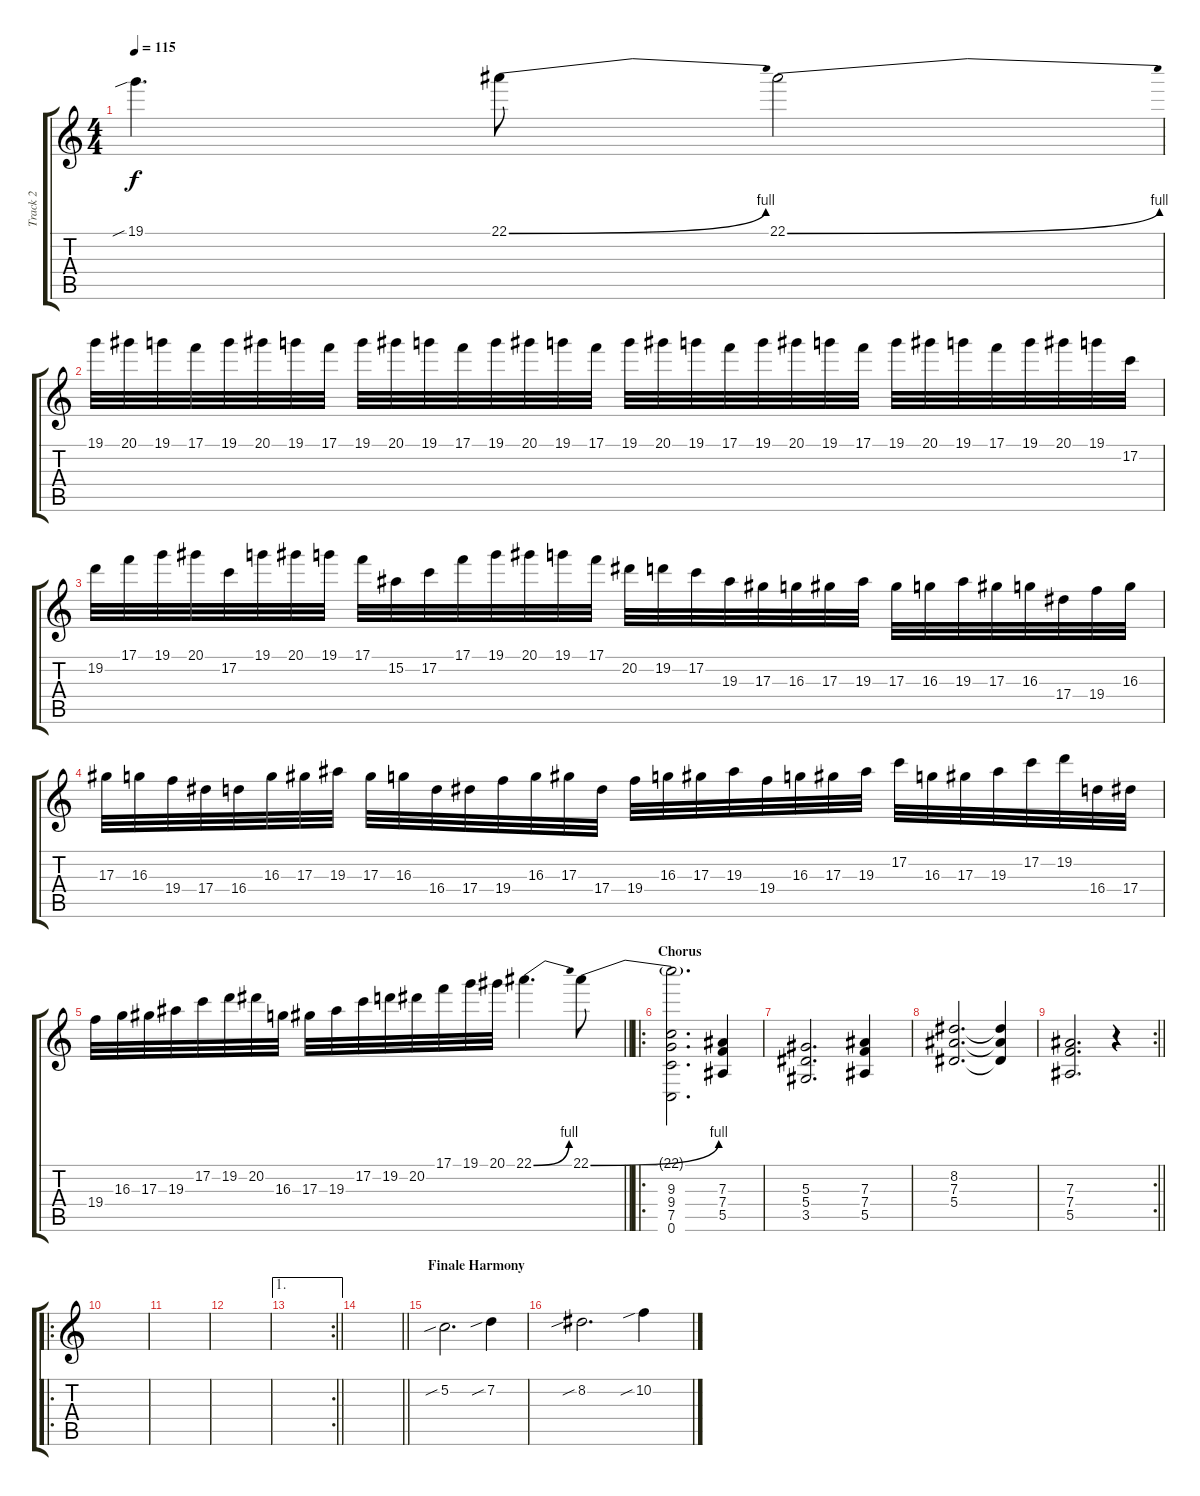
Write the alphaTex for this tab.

\track ("Track 2" "Track 2") {instrument distortionguitar}
\staff {score tabs}
\tuning (C4 G3 Eb3 Bb2 F2 C2) {hide}
\ts (4 4)
\tempo 115
\clef g2
\ks c
19.1{sib}.4{d dy f} 22.1{be (bend 0 0 60 4)}.8 22.1{be (bend 0 0 60 4)}.2 |
19.1.32 20.1.32 19.1.32 17.1.32 19.1.32 20.1.32 19.1.32 17.1.32 19.1.32 20.1.32 19.1.32 17.1.32 19.1.32 20.1.32 19.1.32 17.1.32 19.1.32 20.1.32 19.1.32 17.1.32 19.1.32 20.1.32 19.1.32 17.1.32 19.1.32 20.1.32 19.1.32 17.1.32 19.1.32 20.1.32 19.1.32 17.2.32 |
19.2.32 17.1.32 19.1.32 20.1.32 17.2.32 19.1.32 20.1.32 19.1.32 17.1.32 15.2.32 17.2.32 17.1.32 19.1.32 20.1.32 19.1.32 17.1.32 20.2.32 19.2.32 17.2.32 19.3.32 17.3.32 16.3.32 17.3.32 19.3.32 17.3.32 16.3.32 19.3.32 17.3.32 16.3.32 17.4.32 19.4.32 16.3.32 |
17.3.32 16.3.32 19.4.32 17.4.32 16.4.32 16.3.32 17.3.32 19.3.32 17.3.32 16.3.32 16.4.32 17.4.32 19.4.32 16.3.32 17.3.32 17.4.32 19.4.32 16.3.32 17.3.32 19.3.32 19.4.32 16.3.32 17.3.32 19.3.32 17.2.32 16.3.32 17.3.32 19.3.32 17.2.32 19.2.32 16.4.32 17.4.32 |
\barLineRight lightlight
19.4.32 16.3.32 17.3.32 19.3.32 17.2.32 19.2.32 20.2.32 16.3.32 17.3.32 19.3.32 17.2.32 19.2.32 20.2.32 17.1.32 19.1.32 20.1.32 22.1{be (bend 0 0 60 4)}.4{d} 22.1{be (bend 0 0 60 4)}.8 |
\ro
\section ("" "Chorus")
(22.1{t} 9.3 9.4 7.5 0.6).2{d} (7.3 7.4 5.5).4 |
(5.3 5.4 3.5).2{d} (7.3 7.4 5.5).4 |
(8.2 7.3 5.4).2{d} (8.2{t} 7.3{t} 5.4{t}).4 |
\rc 2
\barLineRight lightlight
(7.3 7.4 5.5).2{d} r.4 |
\ro
|
|
|
\ae 1
\rc 2
\barLineRight lightlight
|
\barLineRight lightlight
|
\section ("" "Finale Harmony")
5.2{sib}.2{d} 7.2{sib}.4 |
8.2{sib}.2{d} 10.2{sib}.4
